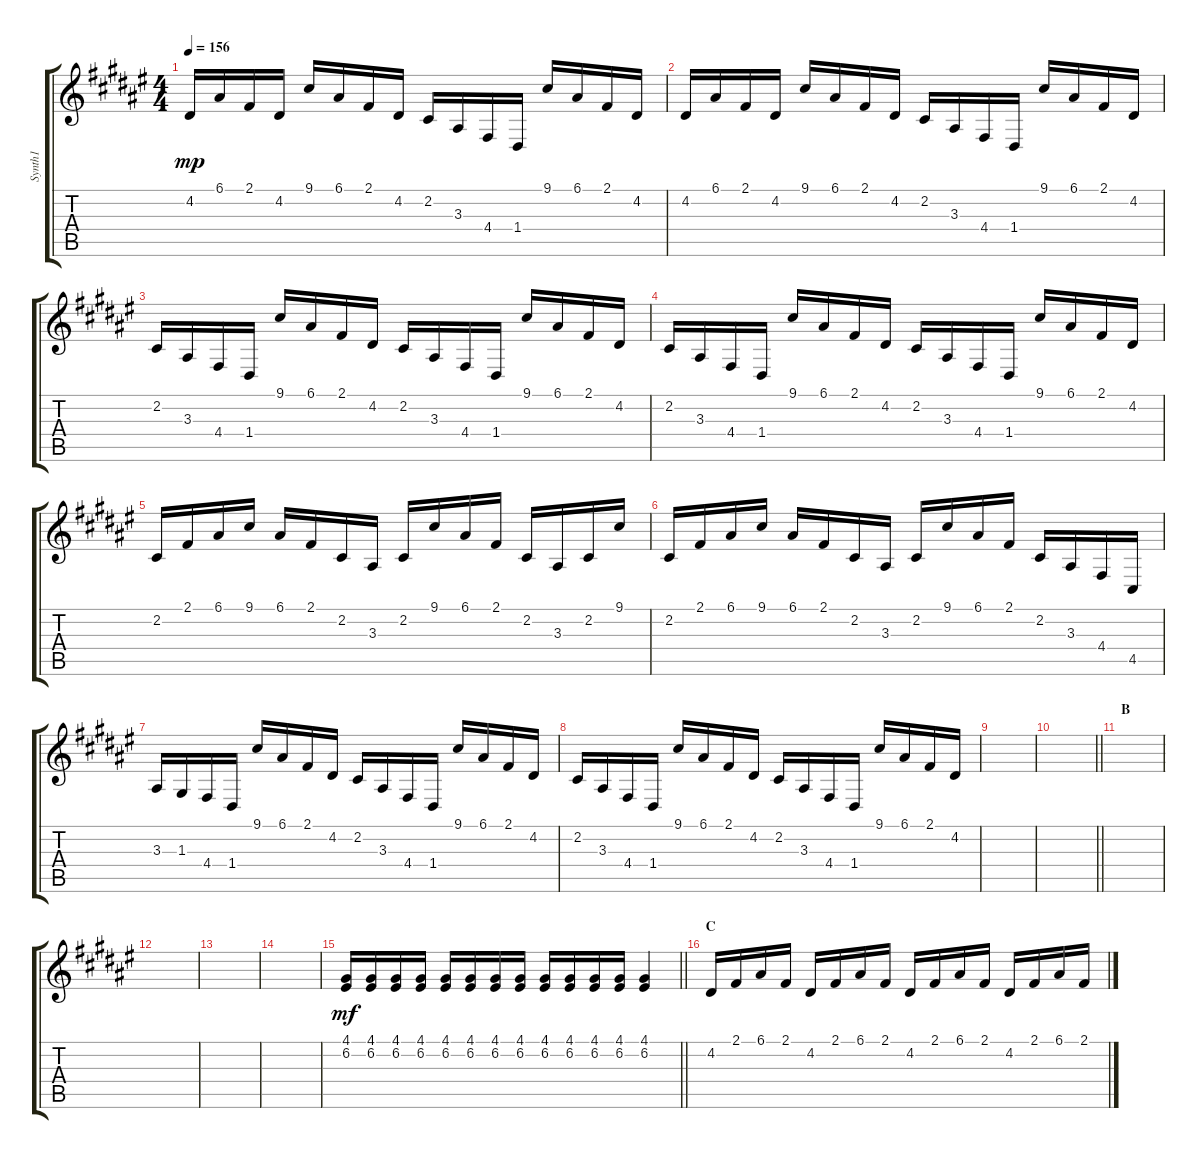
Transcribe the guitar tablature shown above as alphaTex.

\track ("Synth1" "Synth1") {instrument stringensemble1}
\staff {score tabs}
\tuning (E4 B3 G3 D3 A2 E2) {hide}
\ts (4 4)
\tempo 156
\clef g2
\ks f#
4.2.16{dy mp} 6.1.16 2.1.16 4.2.16 9.1.16 6.1.16 2.1.16 4.2.16 2.2.16 3.3.16 4.4.16 1.4.16 9.1.16 6.1.16 2.1.16 4.2.16 |
4.2.16 6.1.16 2.1.16 4.2.16 9.1.16 6.1.16 2.1.16 4.2.16 2.2.16 3.3.16 4.4.16 1.4.16 9.1.16 6.1.16 2.1.16 4.2.16 |
2.2.16 3.3.16 4.4.16 1.4.16 9.1.16 6.1.16 2.1.16 4.2.16 2.2.16 3.3.16 4.4.16 1.4.16 9.1.16 6.1.16 2.1.16 4.2.16 |
2.2.16 3.3.16 4.4.16 1.4.16 9.1.16 6.1.16 2.1.16 4.2.16 2.2.16 3.3.16 4.4.16 1.4.16 9.1.16 6.1.16 2.1.16 4.2.16 |
2.2.16 2.1.16 6.1.16 9.1.16 6.1.16 2.1.16 2.2.16 3.3.16 2.2.16 9.1.16 6.1.16 2.1.16 2.2.16 3.3.16 2.2.16 9.1.16 |
2.2.16 2.1.16 6.1.16 9.1.16 6.1.16 2.1.16 2.2.16 3.3.16 2.2.16 9.1.16 6.1.16 2.1.16 2.2.16 3.3.16 4.4.16 4.5.16 |
3.3.16 1.3.16 4.4.16 1.4.16 9.1.16 6.1.16 2.1.16 4.2.16 2.2.16 3.3.16 4.4.16 1.4.16 9.1.16 6.1.16 2.1.16 4.2.16 |
2.2.16 3.3.16 4.4.16 1.4.16 9.1.16 6.1.16 2.1.16 4.2.16 2.2.16 3.3.16 4.4.16 1.4.16 9.1.16 6.1.16 2.1.16 4.2.16 |
|
\barLineRight lightlight
|
\section ("" "B")
|
|
|
|
\barLineRight lightlight
(4.1 6.2).16{dy mf} (4.1 6.2).16 (4.1 6.2).16 (4.1 6.2).16 (4.1 6.2).16 (4.1 6.2).16 (4.1 6.2).16 (4.1 6.2).16 (4.1 6.2).16 (4.1 6.2).16 (4.1 6.2).16 (4.1 6.2).16 (4.1 6.2).4 |
\section ("" "C")
4.2.16 2.1.16 6.1.16 2.1.16 4.2.16 2.1.16 6.1.16 2.1.16 4.2.16 2.1.16 6.1.16 2.1.16 4.2.16 2.1.16 6.1.16 2.1.16
